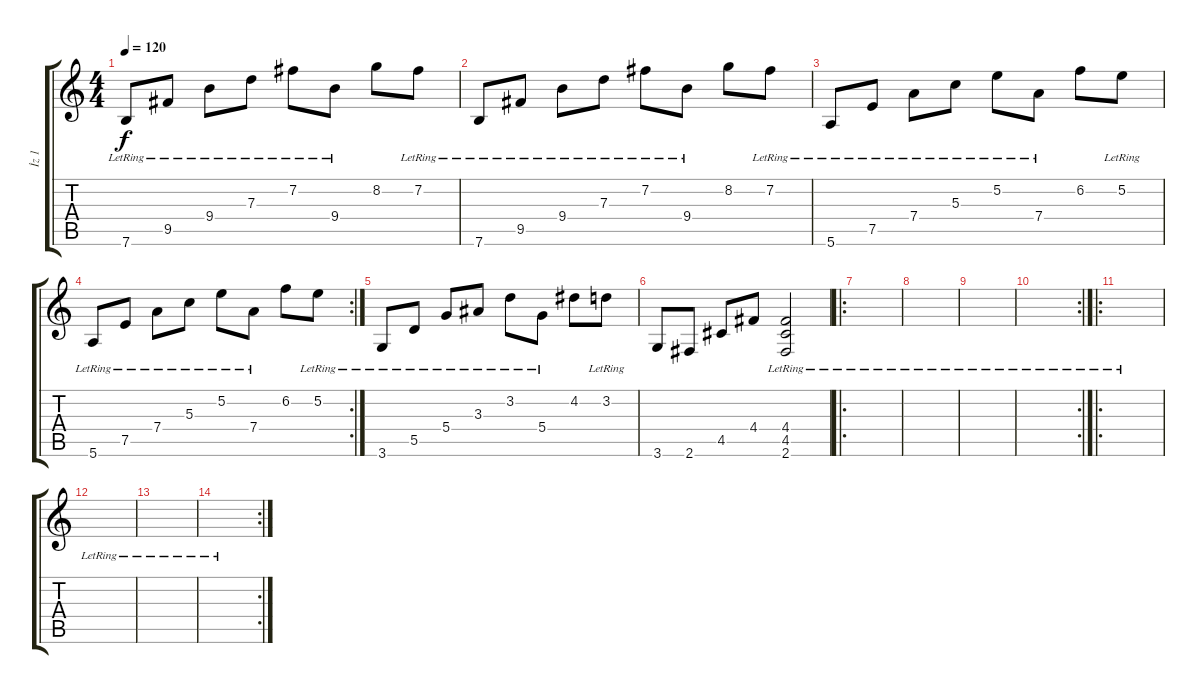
\track ("İz 1" "İz 1") {instrument acousticguitarnylon}
\staff {score tabs}
\tuning (E4 B3 G3 D3 A2 E2) {hide}
\ts (4 4)
\tempo 120
\clef g2
\ks c
7.6{lr}.8{dy f instrument acousticguitarnylon} 9.5{lr}.8 9.4{lr}.8 7.3{lr}.8 7.2{lr}.8 9.4{lr}.8 8.2.8 7.2{lr}.8 |
7.6{lr}.8 9.5{lr}.8 9.4{lr}.8 7.3{lr}.8 7.2{lr}.8 9.4{lr}.8 8.2.8 7.2{lr}.8 |
5.6{lr}.8 7.5{lr}.8 7.4{lr}.8 5.3{lr}.8 5.2{lr}.8 7.4{lr}.8 6.2.8 5.2{lr}.8 |
\rc 2
5.6{lr}.8 7.5{lr}.8 7.4{lr}.8 5.3{lr}.8 5.2{lr}.8 7.4{lr}.8 6.2.8 5.2{lr}.8 |
3.6{lr}.8 5.5{lr}.8 5.4{lr}.8 3.3{lr}.8 3.2{lr}.8 5.4{lr}.8 4.2.8 3.2{lr}.8 |
3.6.8 2.6.8 4.5.8 4.4.8 (4.4{lr} 4.5{lr} 2.6{lr}).2 |
\ro
|
|
|
\rc 2
|
\ro
|
|
|
\rc 2
